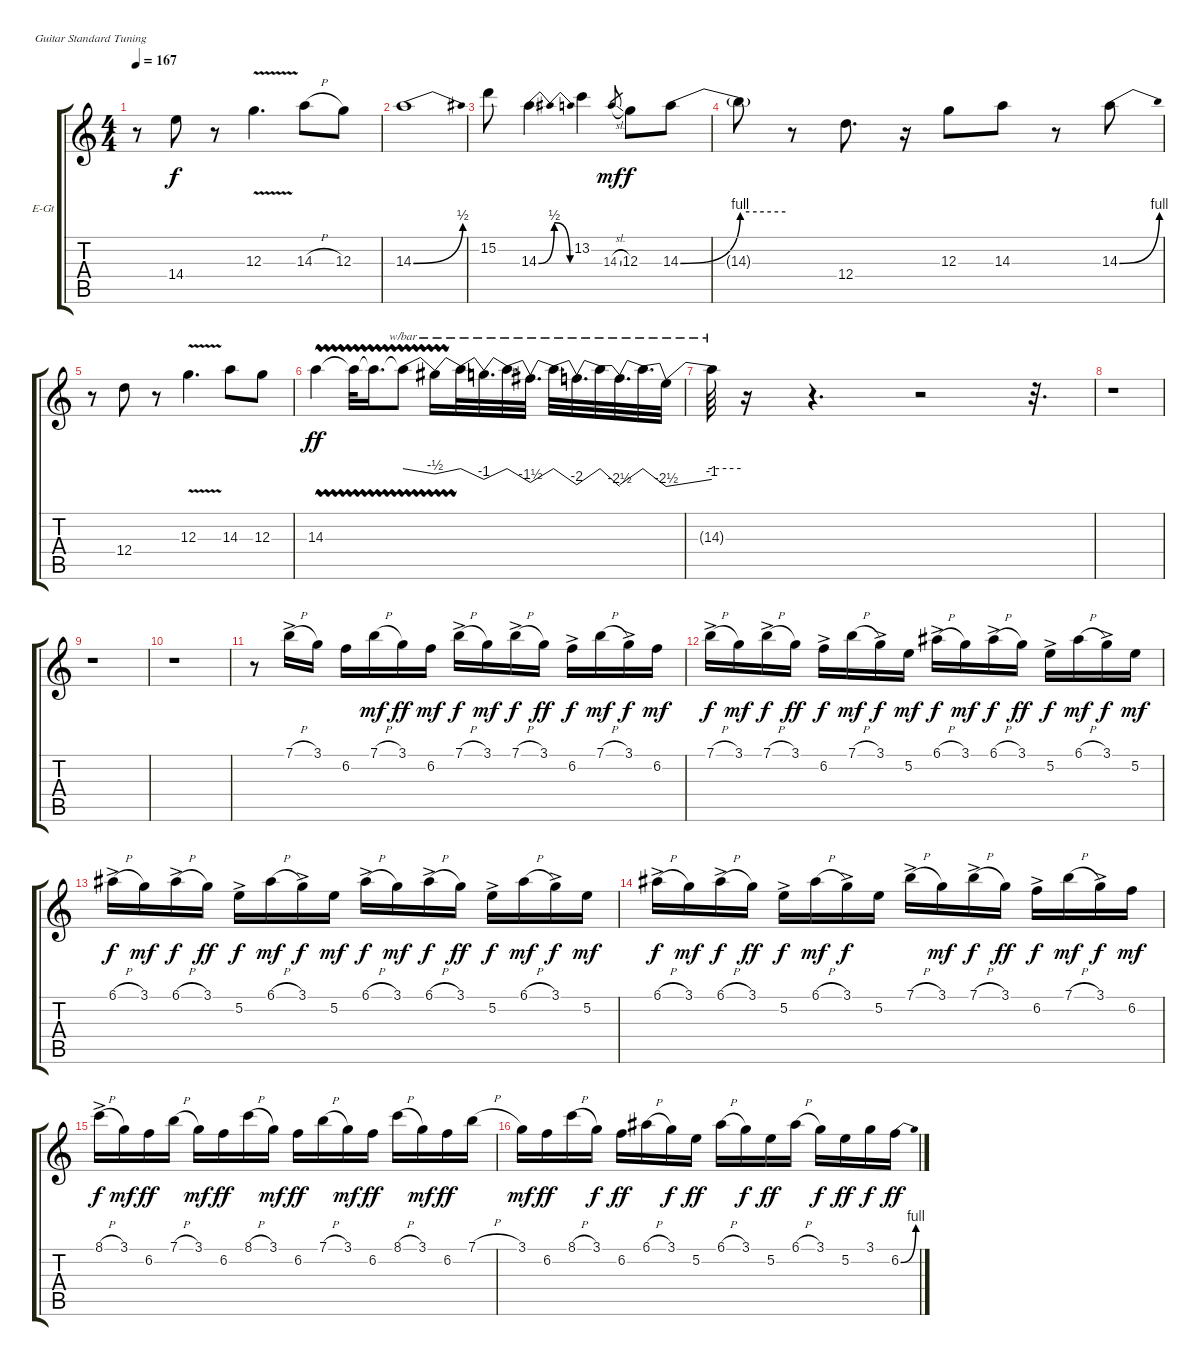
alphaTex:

\bracketExtendMode groupsimilarinstruments
\firstSystemTrackNameOrientation horizontal
\otherSystemsTrackNameOrientation horizontal
\track ("Lead w/chorus" "E-Gt") {instrument overdrivenguitar}
\staff {score tabs}
\tuning (E4 B3 G3 D3 A2 E2)
\ts (4 4)
\tempo 167
\clef g2
\ks c
r.8{dy f} 14.4.8 r.8 12.3{v}.4{d} 14.3{h}.8 12.3.8 |
14.3{be (bend 0 0 60 2)}.1 |
15.2.8 14.3{be (bendrelease 0 0 30 2 30 2 60 0)}.4{d} 13.2.4 14.3{sl}.8{gr dy mf} 12.3.8{dy f} 14.3{be (bend 0 0 60 4)}.8 |
14.3{be (hold 0 4 60 4) t}.8 r.8 12.4.8{d} r.16 12.3.8 14.3.8 r.8 14.3{be (bend 0 0 60 4)}.8 |
r.8 12.4.8 r.8 12.3{v}.4{d} 14.3.8 12.3.8 |
14.3{vw}.4{dy ff} 14.3{vw t}.32 14.3{vw t}.16{d} 14.3{vw t}.8{tbe (dive default 0 0 40.199999999999996 -2)} 14.3{t}.16{tbe (dive default 0.6 -2 25.2 0)} 14.3{t}.32{d tbe (dive default 0 0 27 -4)} 14.3{t}.32{d tbe (dive default 0.6 -4 29.4 0)} 14.3{t}.32{d tbe (dive default 0 0 33 -6)} 14.3{t}.32{d tbe (dive default 0 -6 26.4 0)} 14.3{t}.32{d tbe (dive default 0 0 45 -8)} 14.3{t}.32{d tbe (dive default 0.6 -8 36.6 0)} 14.3{t}.32{tbe (dive default 0 0 34.8 -10)} 14.3{t}.32{d tbe (dive default 0 -8 33.6 0)} 14.3{t}.32{d tbe (dive default 0 0 40.199999999999996 -10)} 14.3{t}.32{tbe (dive default 0 -10 34.8 -4)} |
14.3{t}.64{tbe (hold default 0 0 60 0)} r.16 r.4{d} r.2 r.32{d} |
r.1 |
r.1 |
r.1 |
r.8 7.1{h ac}.16 3.1.16 6.2.16 7.1{h}.16{dy mf} 3.1.16{dy ff} 6.2.16{dy mf} 7.1{h ac}.16{dy f} 3.1.16{dy mf} 7.1{h ac}.16{dy f} 3.1.16{dy ff} 6.2{ac}.16{dy f} 7.1{h}.16{dy mf} 3.1{ac}.16{dy f} 6.2.16{dy mf} |
7.1{h ac}.16{dy f} 3.1.16{dy mf} 7.1{h ac}.16{dy f} 3.1.16{dy ff} 6.2{ac}.16{dy f} 7.1{h}.16{dy mf} 3.1{ac}.16{dy f} 5.2.16{dy mf} 6.1{h ac}.16{dy f} 3.1.16{dy mf} 6.1{h ac}.16{dy f} 3.1.16{dy ff} 5.2{ac}.16{dy f} 6.1{h}.16{dy mf} 3.1{ac}.16{dy f} 5.2.16{dy mf} |
6.1{h ac}.16{dy f} 3.1.16{dy mf} 6.1{h ac}.16{dy f} 3.1.16{dy ff} 5.2{ac}.16{dy f} 6.1{h}.16{dy mf} 3.1{ac}.16{dy f} 5.2.16{dy mf} 6.1{h ac}.16{dy f} 3.1.16{dy mf} 6.1{h ac}.16{dy f} 3.1.16{dy ff} 5.2{ac}.16{dy f} 6.1{h}.16{dy mf} 3.1{ac}.16{dy f} 5.2.16{dy mf} |
6.1{h ac}.16{dy f} 3.1.16{dy mf} 6.1{h ac}.16{dy f} 3.1.16{dy ff} 5.2{ac}.16{dy f} 6.1{h}.16{dy mf} 3.1{ac}.16{dy f} 5.2.16 7.1{h ac}.16 3.1.16{dy mf} 7.1{h ac}.16{dy f} 3.1.16{dy ff} 6.2{ac}.16{dy f} 7.1{h}.16{dy mf} 3.1{ac}.16{dy f} 6.2.16{dy mf} |
8.1{h ac}.16{dy f} 3.1.16{dy mf} 6.2.16{dy ff} 7.1{h}.16 3.1.16{dy mf} 6.2.16{dy ff} 8.1{h}.16 3.1.16{dy mf} 6.2.16{dy ff} 7.1{h}.16 3.1.16{dy mf} 6.2.16{dy ff} 8.1{h}.16 3.1.16{dy mf} 6.2.16{dy ff} 7.1{h}.16 |
3.1.16{dy mf} 6.2.16{dy ff} 8.1{h}.16 3.1.16{dy f} 6.2.16{dy ff} 6.1{h}.16 3.1.16{dy f} 5.2.16{dy ff} 6.1{h}.16 3.1.16{dy f} 5.2.16{dy ff} 6.1{h}.16 3.1.16{dy f} 5.2.16{dy ff} 3.1.16{dy f} 6.2{be (bend 0 0 60 4)}.16{dy ff}
